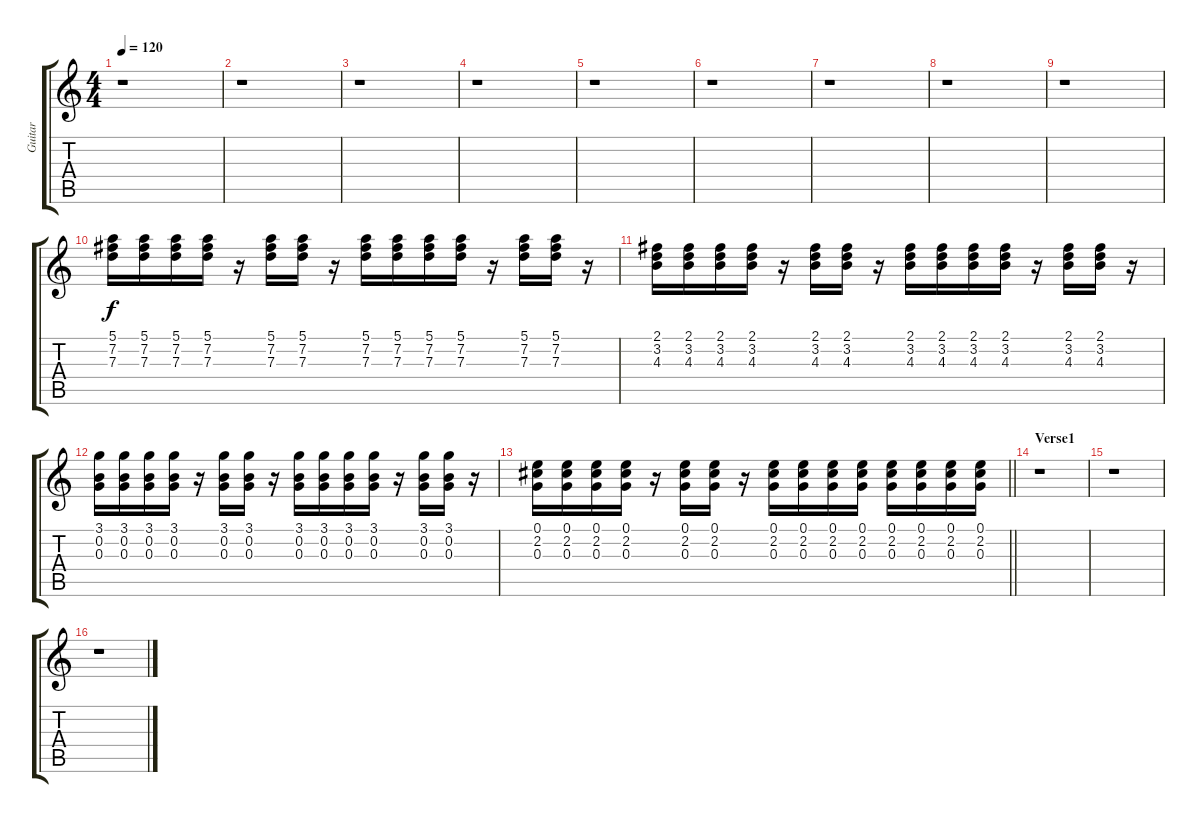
\track ("Guitar" "Guitar") {instrument electricguitarclean}
\staff {score tabs}
\tuning (E4 B3 G3 D3 A2 E2) {hide}
\ts (4 4)
\tempo 120
\clef g2
\ks c
r.1{dy f instrument electricguitarclean} |
r.1 |
r.1 |
r.1 |
r.1 |
r.1 |
r.1 |
r.1 |
r.1 |
(5.1 7.2 7.3).16 (5.1 7.2 7.3).16 (5.1 7.2 7.3).16 (5.1 7.2 7.3).16 r.16 (5.1 7.2 7.3).16 (5.1 7.2 7.3).16 r.16 (5.1 7.2 7.3).16 (5.1 7.2 7.3).16 (5.1 7.2 7.3).16 (5.1 7.2 7.3).16 r.16 (5.1 7.2 7.3).16 (5.1 7.2 7.3).16 r.16 |
(2.1 3.2 4.3).16 (2.1 3.2 4.3).16 (2.1 3.2 4.3).16 (2.1 3.2 4.3).16 r.16 (2.1 3.2 4.3).16 (2.1 3.2 4.3).16 r.16 (2.1 3.2 4.3).16 (2.1 3.2 4.3).16 (2.1 3.2 4.3).16 (2.1 3.2 4.3).16 r.16 (2.1 3.2 4.3).16 (2.1 3.2 4.3).16 r.16 |
(3.1 0.2 0.3).16 (3.1 0.2 0.3).16 (3.1 0.2 0.3).16 (3.1 0.2 0.3).16 r.16 (3.1 0.2 0.3).16 (3.1 0.2 0.3).16 r.16 (3.1 0.2 0.3).16 (3.1 0.2 0.3).16 (3.1 0.2 0.3).16 (3.1 0.2 0.3).16 r.16 (3.1 0.2 0.3).16 (3.1 0.2 0.3).16 r.16 |
\barLineRight lightlight
(0.1 2.2 0.3).16 (0.1 2.2 0.3).16 (0.1 2.2 0.3).16 (0.1 2.2 0.3).16 r.16 (0.1 2.2 0.3).16 (0.1 2.2 0.3).16 r.16 (0.1 2.2 0.3).16 (0.1 2.2 0.3).16 (0.1 2.2 0.3).16 (0.1 2.2 0.3).16 (0.1 2.2 0.3).16 (0.1 2.2 0.3).16 (0.1 2.2 0.3).16 (0.1 2.2 0.3).16 |
\section ("" "Verse1")
r.1 |
r.1 |
r.1
